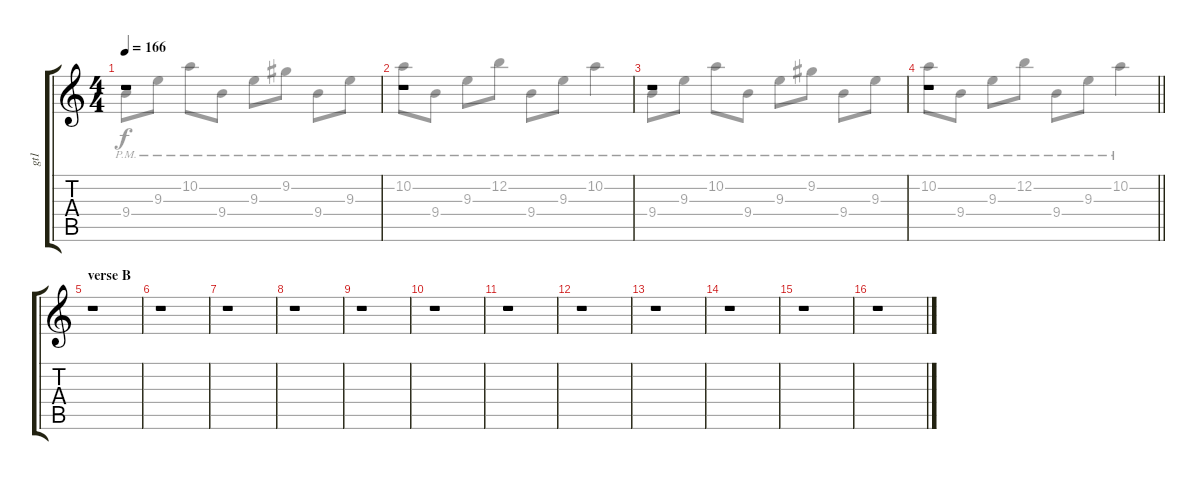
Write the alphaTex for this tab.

\track ("gt1" "gt1") {instrument overdrivenguitar}
\staff {score tabs}
\tuning (E4 B3 G3 D3 A2 E2) {hide}
\voice
\ts (4 4)
\tempo 166
\clef g2
\ks c
r.1{dy f} |
r.1 |
r.1 |
\barLineRight lightlight
r.1 |
\section ("" "verse B")
r.1 |
r.1 |
r.1 |
r.1 |
r.1 |
r.1 |
r.1 |
r.1 |
r.1 |
r.1 |
r.1 |
r.1
\voice
\clef g2
\ottava regular
\simile none
\ks c
9.4{pm}.8{dy f} 9.3{pm}.8 10.2{pm}.8 9.4{pm}.8 9.3{pm}.8 9.2{pm}.8 9.4{pm}.8 9.3{pm}.8 |
10.2{pm}.8 9.4{pm}.8 9.3{pm}.8 12.2{pm}.8 9.4{pm}.8 9.3{pm}.8 10.2{pm}.4 |
9.4{pm}.8 9.3{pm}.8 10.2{pm}.8 9.4{pm}.8 9.3{pm}.8 9.2{pm}.8 9.4{pm}.8 9.3{pm}.8 |
\barLineRight lightlight
10.2{pm}.8 9.4{pm}.8 9.3{pm}.8 12.2{pm}.8 9.4{pm}.8 9.3{pm}.8 10.2{pm}.4 |
|
|
|
|
|
|
|
|
|
|
|
